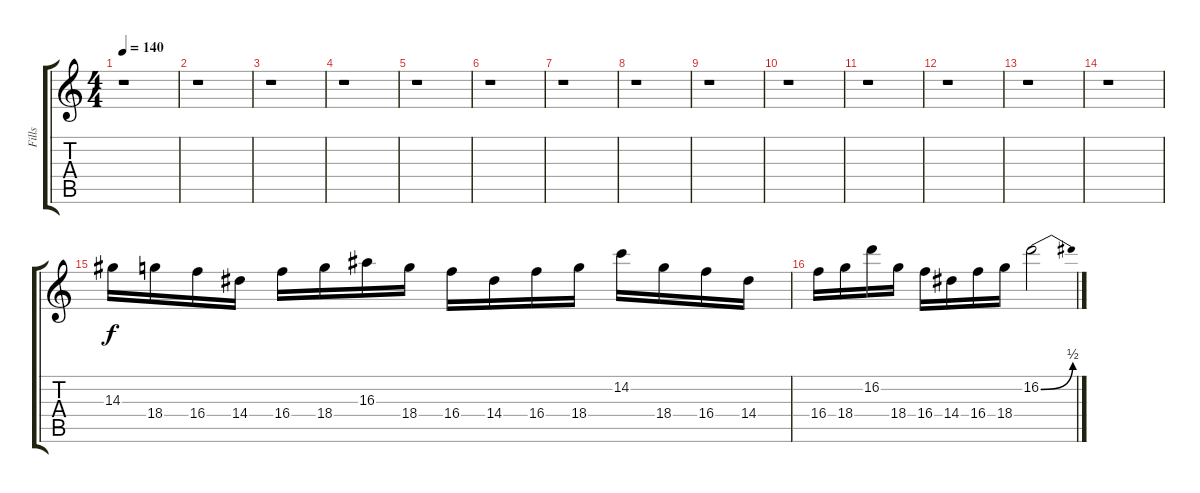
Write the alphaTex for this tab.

\track ("Fills" "Fills") {instrument distortionguitar}
\staff {score tabs}
\tuning (Eb4 Bb3 Gb3 Db3 Ab2 Eb2) {hide}
\ts (4 4)
\tempo 140
\clef g2
\ks c
r.1{dy f} |
r.1 |
r.1 |
r.1 |
r.1 |
r.1 |
r.1 |
r.1 |
r.1 |
r.1 |
r.1 |
r.1 |
r.1 |
r.1 |
14.3.16 18.4.16 16.4.16 14.4.16 16.4.16 18.4.16 16.3.16 18.4.16 16.4.16 14.4.16 16.4.16 18.4.16 14.2.16 18.4.16 16.4.16 14.4.16 |
16.4.16 18.4.16 16.2.16 18.4.16 16.4.16 14.4.16 16.4.16 18.4.16 16.2{be (bend 0 0 60 2)}.2
